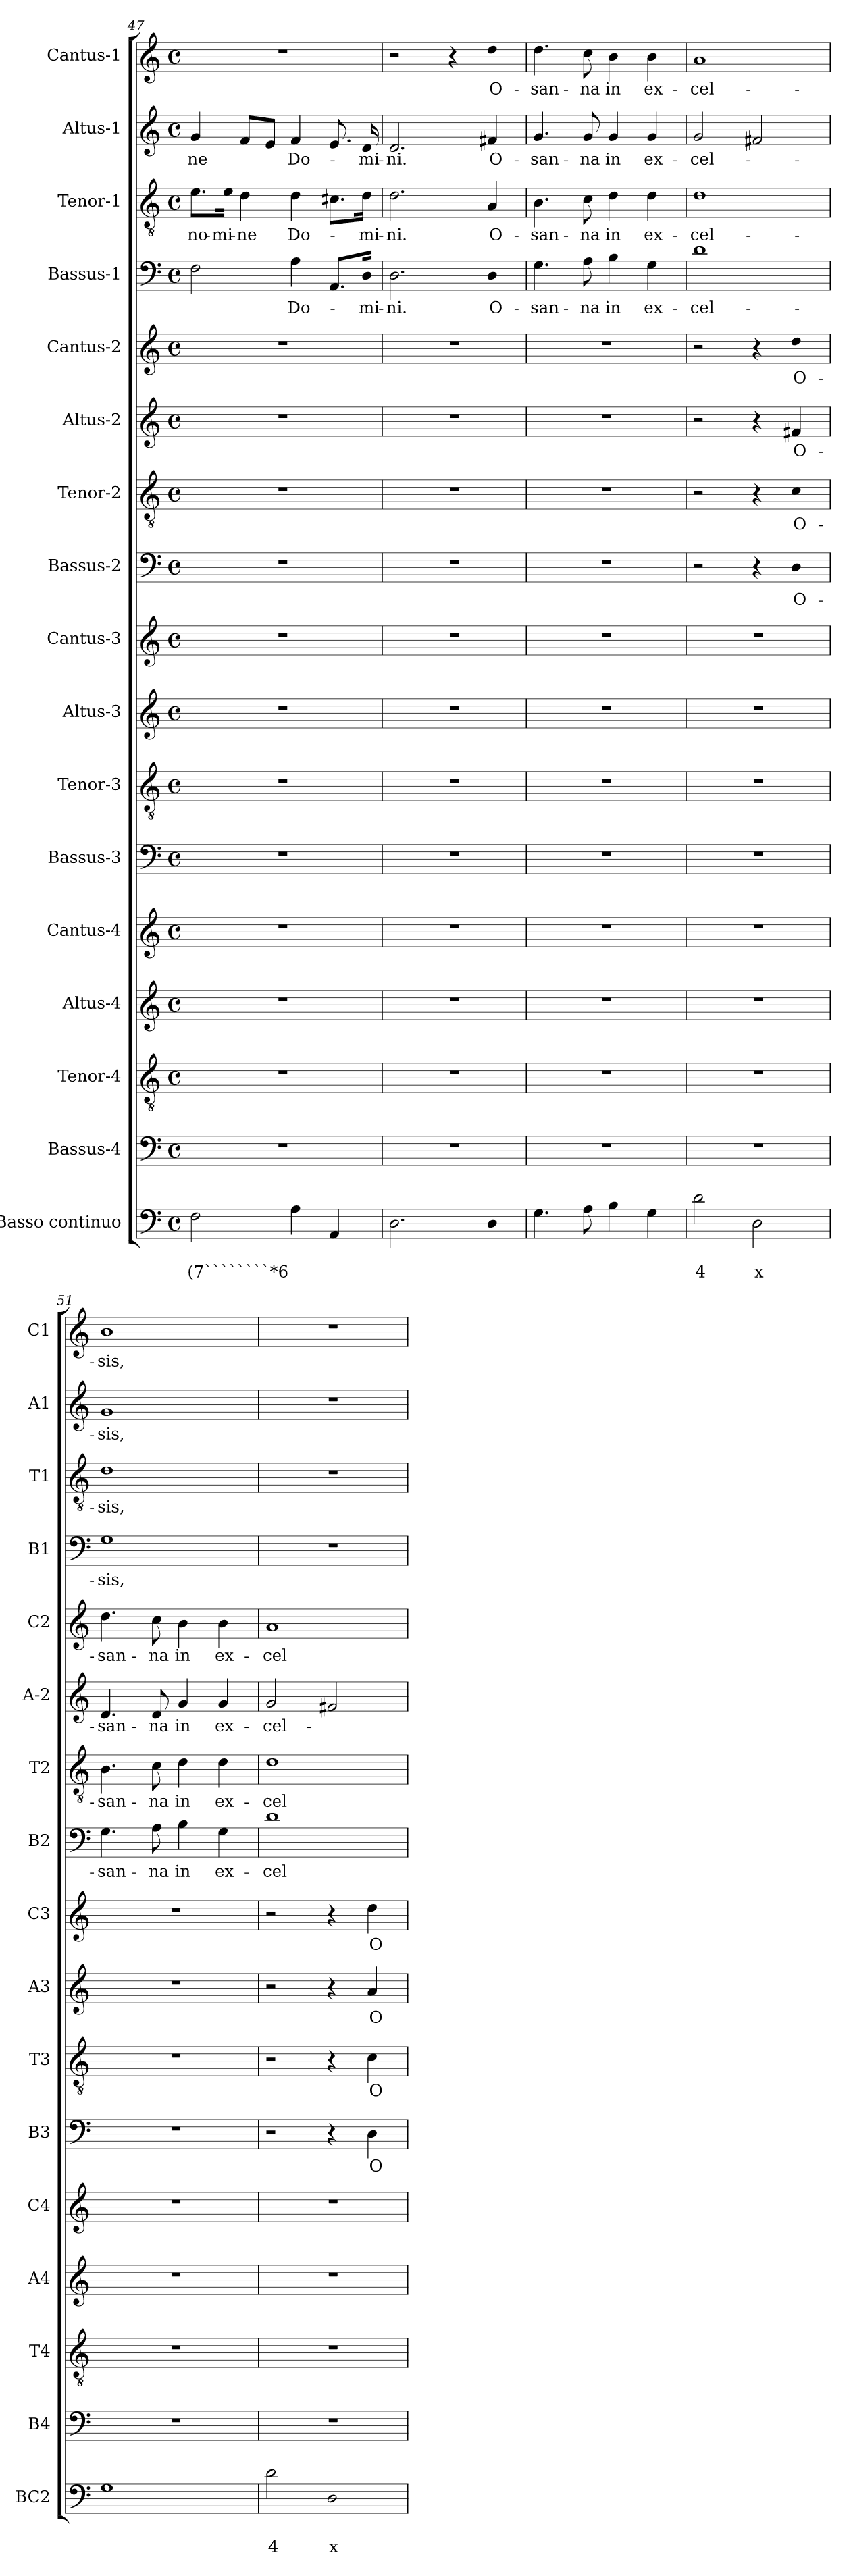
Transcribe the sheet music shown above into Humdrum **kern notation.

**kern	**text	**text	**kern	**kern	**kern	**kern	**kern	**text	**kern	**text	**kern	**text	**kern	**text	**kern	**text	**kern	**text	**kern	**text	**kern	**text	**kern	**text	**kern	**text	**kern	**text	**kern	**text
*part17	*part17	*part17	*part16	*part15	*part14	*part13	*part12	*part12	*part11	*part11	*part10	*part10	*part9	*part9	*part8	*part8	*part7	*part7	*part6	*part6	*part5	*part5	*part4	*part4	*part3	*part3	*part2	*part2	*part1	*part1
*staff17	*staff17	*staff17	*staff16	*staff15	*staff14	*staff13	*staff12	*staff12	*staff11	*staff11	*staff10	*staff10	*staff9	*staff9	*staff8	*staff8	*staff7	*staff7	*staff6	*staff6	*staff5	*staff5	*staff4	*staff4	*staff3	*staff3	*staff2	*staff2	*staff1	*staff1
*I"Basso continuo	*	*	*I"Bassus-4	*I"Tenor-4	*I"Altus-4	*I"Cantus-4	*I"Bassus-3	*	*I"Tenor-3	*	*I"Altus-3	*	*I"Cantus-3	*	*I"Bassus-2	*	*I"Tenor-2	*	*I"Altus-2	*	*I"Cantus-2	*	*I"Bassus-1	*	*I"Tenor-1	*	*I"Altus-1	*	*I"Cantus-1	*
*I'BC2	*	*	*I'B4	*I'T4	*I'A4	*I'C4	*I'B3	*	*I'T3	*	*I'A3	*	*I'C3	*	*I'B2	*	*I'T2	*	*I'A-2	*	*I'C2	*	*I'B1	*	*I'T1	*	*I'A1	*	*I'C1	*
*clefF4	*	*	*clefF4	*clefGv2	*clefG2	*clefG2	*clefF4	*	*clefGv2	*	*clefG2	*	*clefG2	*	*clefF4	*	*clefGv2	*	*clefG2	*	*clefG2	*	*clefF4	*	*clefGv2	*	*clefG2	*	*clefG2	*
*k[]	*	*	*k[]	*k[]	*k[]	*k[]	*k[]	*	*k[]	*	*k[]	*	*k[]	*	*k[]	*	*k[]	*	*k[]	*	*k[]	*	*k[]	*	*k[]	*	*k[]	*	*k[]	*
*C:	*	*	*C:	*C:	*C:	*C:	*C:	*	*C:	*	*C:	*	*C:	*	*C:	*	*C:	*	*C:	*	*C:	*	*C:	*	*C:	*	*C:	*	*C:	*
*M4/4	*	*	*M4/4	*M4/4	*M4/4	*M4/4	*M4/4	*	*M4/4	*	*M4/4	*	*M4/4	*	*M4/4	*	*M4/4	*	*M4/4	*	*M4/4	*	*M4/4	*	*M4/4	*	*M4/4	*	*M4/4	*
*met(c)	*	*	*met(c)	*met(c)	*met(c)	*met(c)	*met(c)	*	*met(c)	*	*met(c)	*	*met(c)	*	*met(c)	*	*met(c)	*	*met(c)	*	*met(c)	*	*met(c)	*	*met(c)	*	*met(c)	*	*met(c)	*
=47	=47	=47	=47	=47	=47	=47	=47	=47	=47	=47	=47	=47	=47	=47	=47	=47	=47	=47	=47	=47	=47	=47	=47	=47	=47	=47	=47	=47	=47	=47
!	!	!LO:LY:b	!	!	!	!	!	!	!	!	!	!	!	!	!	!	!	!	!	!	!	!	!	!	!	!LO:LY:b	!	!LO:LY:b	!	!
2F\	.	(7````````*6	1r	1r	1r	1r	1r	.	1r	.	1r	.	1r	.	1r	.	1r	.	1r	.	1r	.	2F\	.	8.e\L	no-	4g/	-ne	1r	.
!	!	!	!	!	!	!	!	!	!	!	!	!	!	!	!	!	!	!	!	!	!	!	!	!	!	!LO:LY:b	!	!	!	!
.	.	.	.	.	.	.	.	.	.	.	.	.	.	.	.	.	.	.	.	.	.	.	.	.	16e\Jk	-mi-	.	.	.	.
!	!	!	!	!	!	!	!	!	!	!	!	!	!	!	!	!	!	!	!	!	!	!	!	!	!	!LO:LY:b	!	!	!	!
.	.	.	.	.	.	.	.	.	.	.	.	.	.	.	.	.	.	.	.	.	.	.	.	.	4d\	-ne	8f/L	.	.	.
.	.	.	.	.	.	.	.	.	.	.	.	.	.	.	.	.	.	.	.	.	.	.	.	.	.	.	8e/J	.	.	.
!	!	!	!	!	!	!	!	!	!	!	!	!	!	!	!	!	!	!	!	!	!	!	!	!LO:LY:b	!	!LO:LY:b	!	!LO:LY:b	!	!
4A\	.	.	.	.	.	.	.	.	.	.	.	.	.	.	.	.	.	.	.	.	.	.	4A\	Do-	4d\	Do-	4f/	Do-	.	.
4AA/	.	.	.	.	.	.	.	.	.	.	.	.	.	.	.	.	.	.	.	.	.	.	8.AA/L	.	8.c#X\L	.	8.e/	.	.	.
!	!	!	!	!	!	!	!	!	!	!	!	!	!	!	!	!	!	!	!	!	!	!	!	!LO:LY:b	!	!LO:LY:b	!	!LO:LY:b	!	!
.	.	.	.	.	.	.	.	.	.	.	.	.	.	.	.	.	.	.	.	.	.	.	16D/Jk	-mi-	16d\Jk	-mi-	16d/	-mi-	.	.
=48	=48	=48	=48	=48	=48	=48	=48	=48	=48	=48	=48	=48	=48	=48	=48	=48	=48	=48	=48	=48	=48	=48	=48	=48	=48	=48	=48	=48	=48	=48
!	!	!	!	!	!	!	!	!	!	!	!	!	!	!	!	!	!	!	!	!	!	!	!	!LO:LY:b	!	!LO:LY:b	!	!LO:LY:b	!	!
2.D\	.	.	1r	1r	1r	1r	1r	.	1r	.	1r	.	1r	.	1r	.	1r	.	1r	.	1r	.	2.D\	-ni.	2.d\	-ni.	2.d/	-ni.	2r	.
.	.	.	.	.	.	.	.	.	.	.	.	.	.	.	.	.	.	.	.	.	.	.	.	.	.	.	.	.	4r	.
!	!	!	!	!	!	!	!	!	!	!	!	!	!	!	!	!	!	!	!	!	!	!	!	!LO:LY:b	!	!LO:LY:b	!	!LO:LY:b	!	!LO:LY:b
4D\	.	.	.	.	.	.	.	.	.	.	.	.	.	.	.	.	.	.	.	.	.	.	4D\	O-	4A/	O-	4f#X/	O-	4dd\	O-
!!LO:PB:g=z
=49	=49	=49	=49	=49	=49	=49	=49	=49	=49	=49	=49	=49	=49	=49	=49	=49	=49	=49	=49	=49	=49	=49	=49	=49	=49	=49	=49	=49	=49	=49
!	!	!	!	!	!	!	!	!	!	!	!	!	!	!	!	!	!	!	!	!	!	!	!	!LO:LY:b	!	!LO:LY:b	!	!LO:LY:b	!	!LO:LY:b
4.G\	.	.	1r	1r	1r	1r	1r	.	1r	.	1r	.	1r	.	1r	.	1r	.	1r	.	1r	.	4.G\	-san-	4.B\	-san-	4.g/	-san-	4.dd\	-san-
!	!	!	!	!	!	!	!	!	!	!	!	!	!	!	!	!	!	!	!	!	!	!	!	!LO:LY:b	!	!LO:LY:b	!	!LO:LY:b	!	!LO:LY:b
8A\	.	.	.	.	.	.	.	.	.	.	.	.	.	.	.	.	.	.	.	.	.	.	8A\	-na	8c\	-na	8g/	-na	8cc\	-na
!	!	!	!	!	!	!	!	!	!	!	!	!	!	!	!	!	!	!	!	!	!	!	!	!LO:LY:b	!	!LO:LY:b	!	!LO:LY:b	!	!LO:LY:b
4B\	.	.	.	.	.	.	.	.	.	.	.	.	.	.	.	.	.	.	.	.	.	.	4B\	in	4d\	in	4g/	in	4b\	in
!	!	!	!	!	!	!	!	!	!	!	!	!	!	!	!	!	!	!	!	!	!	!	!	!LO:LY:b	!	!LO:LY:b	!	!LO:LY:b	!	!LO:LY:b
4G\	.	.	.	.	.	.	.	.	.	.	.	.	.	.	.	.	.	.	.	.	.	.	4G\	ex-	4d\	ex-	4g/	ex-	4b\	ex-
=50	=50	=50	=50	=50	=50	=50	=50	=50	=50	=50	=50	=50	=50	=50	=50	=50	=50	=50	=50	=50	=50	=50	=50	=50	=50	=50	=50	=50	=50	=50
!	!	!LO:LY:b	!	!	!	!	!	!	!	!	!	!	!	!	!	!	!	!	!	!	!	!	!	!LO:LY:b	!	!LO:LY:b	!	!LO:LY:b	!	!LO:LY:b
2d\	.	4	1r	1r	1r	1r	1r	.	1r	.	1r	.	1r	.	2r	.	2r	.	2r	.	2r	.	1d	-cel-	1d	-cel-	2g/	-cel-	1a	-cel-
!	!	!LO:LY:b	!	!	!	!	!	!	!	!	!	!	!	!	!	!	!	!	!	!	!	!	!	!	!	!	!	!	!	!
2D\	.	x	.	.	.	.	.	.	.	.	.	.	.	.	4r	.	4r	.	4r	.	4r	.	.	.	.	.	2f#X/	.	.	.
!	!	!	!	!	!	!	!	!	!	!	!	!	!	!	!	!LO:LY:b	!	!LO:LY:b	!	!LO:LY:b	!	!LO:LY:b	!	!	!	!	!	!	!	!
.	.	.	.	.	.	.	.	.	.	.	.	.	.	.	4D\	O-	4c\	O-	4f#X/	O-	4dd\	O-	.	.	.	.	.	.	.	.
=51	=51	=51	=51	=51	=51	=51	=51	=51	=51	=51	=51	=51	=51	=51	=51	=51	=51	=51	=51	=51	=51	=51	=51	=51	=51	=51	=51	=51	=51	=51
!	!	!	!	!	!	!	!	!	!	!	!	!	!	!	!	!LO:LY:b	!	!LO:LY:b	!	!LO:LY:b	!	!LO:LY:b	!	!LO:LY:b	!	!LO:LY:b	!	!LO:LY:b	!	!LO:LY:b
1G	.	.	1r	1r	1r	1r	1r	.	1r	.	1r	.	1r	.	4.G\	-san-	4.B\	-san-	4.d/	-san-	4.dd\	-san-	1G	-sis,	1d	-sis,	1g	-sis,	1b	-sis,
!	!	!	!	!	!	!	!	!	!	!	!	!	!	!	!	!LO:LY:b	!	!LO:LY:b	!	!LO:LY:b	!	!LO:LY:b	!	!	!	!	!	!	!	!
.	.	.	.	.	.	.	.	.	.	.	.	.	.	.	8A\	-na	8c\	-na	8d/	-na	8cc\	-na	.	.	.	.	.	.	.	.
!	!	!	!	!	!	!	!	!	!	!	!	!	!	!	!	!LO:LY:b	!	!LO:LY:b	!	!LO:LY:b	!	!LO:LY:b	!	!	!	!	!	!	!	!
.	.	.	.	.	.	.	.	.	.	.	.	.	.	.	4B\	in	4d\	in	4g/	in	4b\	in	.	.	.	.	.	.	.	.
!	!	!	!	!	!	!	!	!	!	!	!	!	!	!	!	!LO:LY:b	!	!LO:LY:b	!	!LO:LY:b	!	!LO:LY:b	!	!	!	!	!	!	!	!
.	.	.	.	.	.	.	.	.	.	.	.	.	.	.	4G\	ex-	4d\	ex-	4g/	ex-	4b\	ex-	.	.	.	.	.	.	.	.
=52	=52	=52	=52	=52	=52	=52	=52	=52	=52	=52	=52	=52	=52	=52	=52	=52	=52	=52	=52	=52	=52	=52	=52	=52	=52	=52	=52	=52	=52	=52
!	!	!LO:LY:b	!	!	!	!	!	!	!	!	!	!	!	!	!	!LO:LY:b	!	!LO:LY:b	!	!LO:LY:b	!	!LO:LY:b	!	!	!	!	!	!	!	!
2d\	.	4	1r	1r	1r	1r	2r	.	2r	.	2r	.	2r	.	1d	-cel-	1d	-cel-	2g/	-cel-	1a	-cel-	1r	.	1r	.	1r	.	1r	.
!	!	!LO:LY:b	!	!	!	!	!	!	!	!	!	!	!	!	!	!	!	!	!	!	!	!	!	!	!	!	!	!	!	!
2D\	.	x	.	.	.	.	4r	.	4r	.	4r	.	4r	.	.	.	.	.	2f#X/	.	.	.	.	.	.	.	.	.	.	.
!	!	!	!	!	!	!	!	!LO:LY:b	!	!LO:LY:b	!	!LO:LY:b	!	!LO:LY:b	!	!	!	!	!	!	!	!	!	!	!	!	!	!	!	!
.	.	.	.	.	.	.	4D\	O-	4c\	O-	4a/	O-	4dd\	O-	.	.	.	.	.	.	.	.	.	.	.	.	.	.	.	.
=	=	=	=	=	=	=	=	=	=	=	=	=	=	=	=	=	=	=	=	=	=	=	=	=	=	=	=	=	=	=
*-	*-	*-	*-	*-	*-	*-	*-	*-	*-	*-	*-	*-	*-	*-	*-	*-	*-	*-	*-	*-	*-	*-	*-	*-	*-	*-	*-	*-	*-	*-
